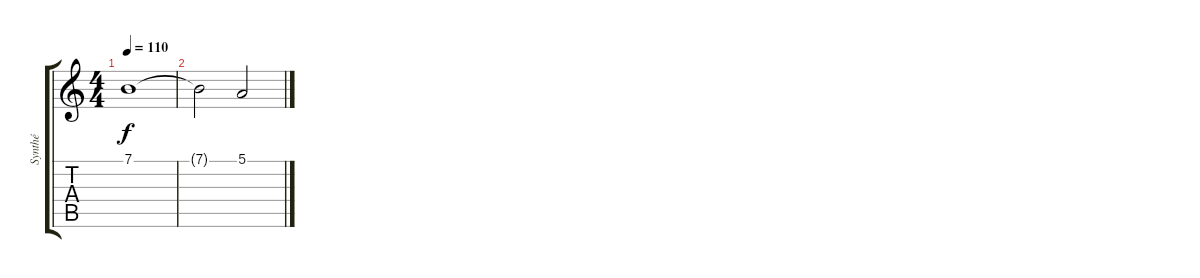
\track ("Synthé" "Synthé") {instrument pad7halo}
\staff {score tabs}
\tuning (E4 B3 G3 D3 A2 E2) {hide}
\ts (4 4)
\tempo 110
\clef g2
\ks c
7.1.1{dy f} |
7.1{t}.2 5.1.2
